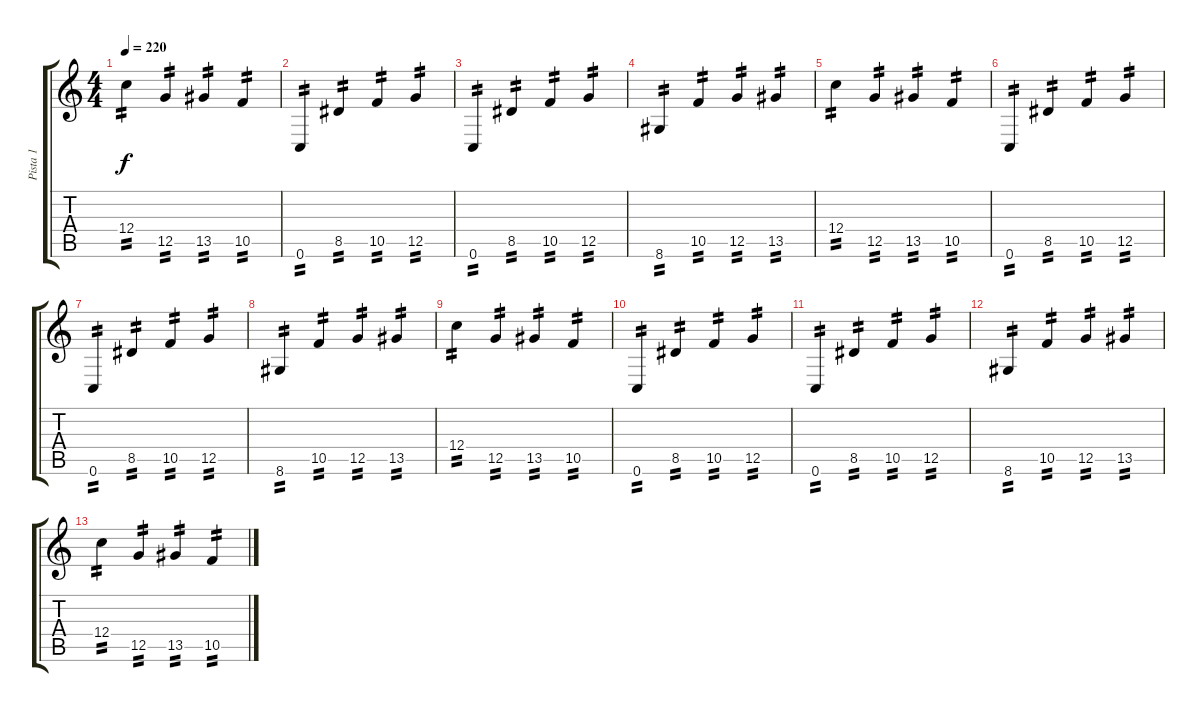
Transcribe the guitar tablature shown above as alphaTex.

\track ("Pista 1" "Pista 1") {instrument distortionguitar}
\staff {score tabs}
\tuning (D4 A3 F3 C3 G2 C2) {hide}
\ts (4 4)
\tempo 220
\clef g2
\ks c
12.4.4{tp 2 dy f} 12.5.4{tp 2} 13.5.4{tp 2} 10.5.4{tp 2} |
0.6.4{tp 2} 8.5.4{tp 2} 10.5.4{tp 2} 12.5.4{tp 2} |
0.6.4{tp 2} 8.5.4{tp 2} 10.5.4{tp 2} 12.5.4{tp 2} |
8.6.4{tp 2} 10.5.4{tp 2} 12.5.4{tp 2} 13.5.4{tp 2} |
12.4.4{tp 2} 12.5.4{tp 2} 13.5.4{tp 2} 10.5.4{tp 2} |
0.6.4{tp 2} 8.5.4{tp 2} 10.5.4{tp 2} 12.5.4{tp 2} |
0.6.4{tp 2} 8.5.4{tp 2} 10.5.4{tp 2} 12.5.4{tp 2} |
8.6.4{tp 2} 10.5.4{tp 2} 12.5.4{tp 2} 13.5.4{tp 2} |
12.4.4{tp 2} 12.5.4{tp 2} 13.5.4{tp 2} 10.5.4{tp 2} |
0.6.4{tp 2} 8.5.4{tp 2} 10.5.4{tp 2} 12.5.4{tp 2} |
0.6.4{tp 2} 8.5.4{tp 2} 10.5.4{tp 2} 12.5.4{tp 2} |
8.6.4{tp 2} 10.5.4{tp 2} 12.5.4{tp 2} 13.5.4{tp 2} |
12.4.4{tp 2} 12.5.4{tp 2} 13.5.4{tp 2} 10.5.4{tp 2}
